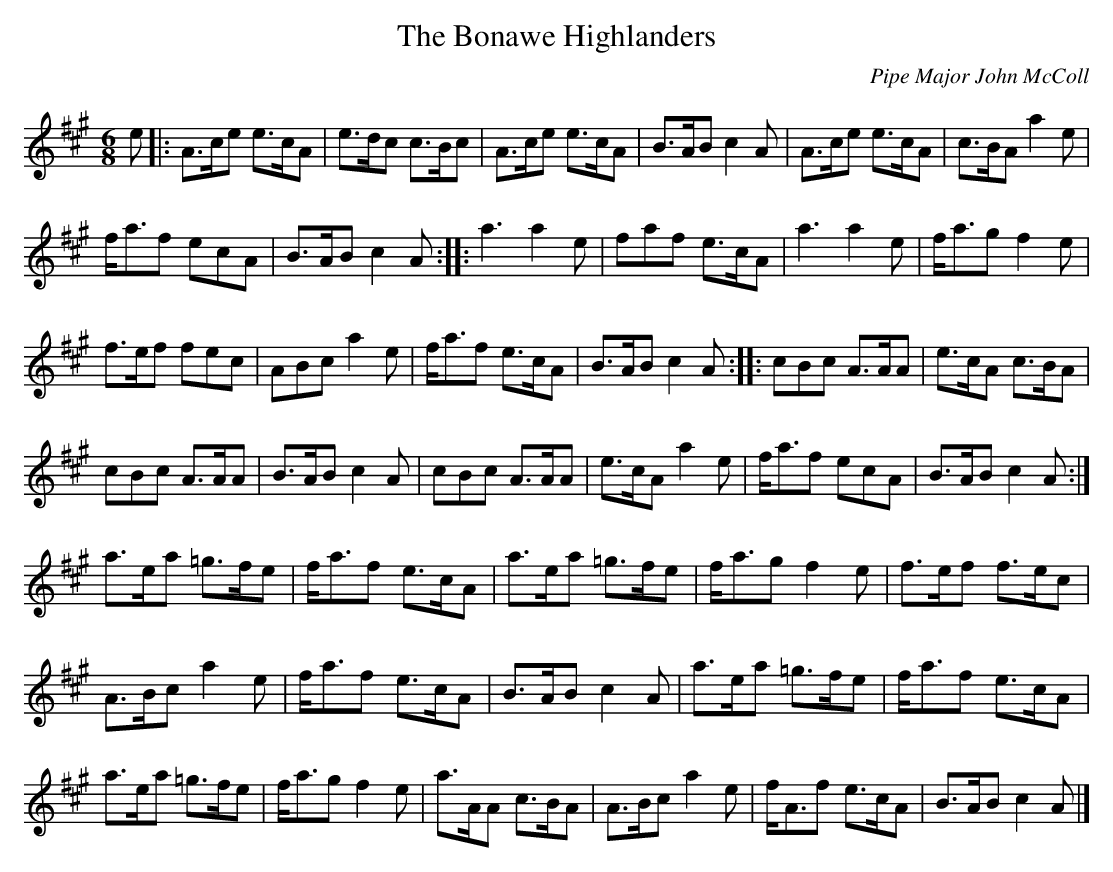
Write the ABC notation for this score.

X:1
T:Bonawe Highlanders, The
C:Pipe Major John McColl
M:6/8
L:1/8
K:A
e|:A>ce e>cA|e>dc c>Bc|A>ce e>cA|B>AB c2 A|A>ce e>cA|c>BA a2 e|
f<af ecA|B>AB c2 A::a3 a2 e|faf e>cA|a3 a2 e|f<ag f2 e|
f>ef fec|ABc a2 e|f<af e>cA|B>AB c2 A::cBc A>AA|e>cA c>BA|
cBc A>AA|B>AB c2 A|cBc A>AA|e>cA a2 e|f<af ecA|B>AB c2 A:|
a>ea =g>fe|f<af e>cA|a>ea =g>fe|f<ag f2 e|f>ef f>ec|
A>Bc a2 e|f<af e>cA|B>AB c2 A|a>ea =g>fe|f<af e>cA|
a>ea =g>fe|f<ag f2 e|a>AA c>BA|A>Bc a2 e|f<Af e>cA|B>AB c2 A|]
